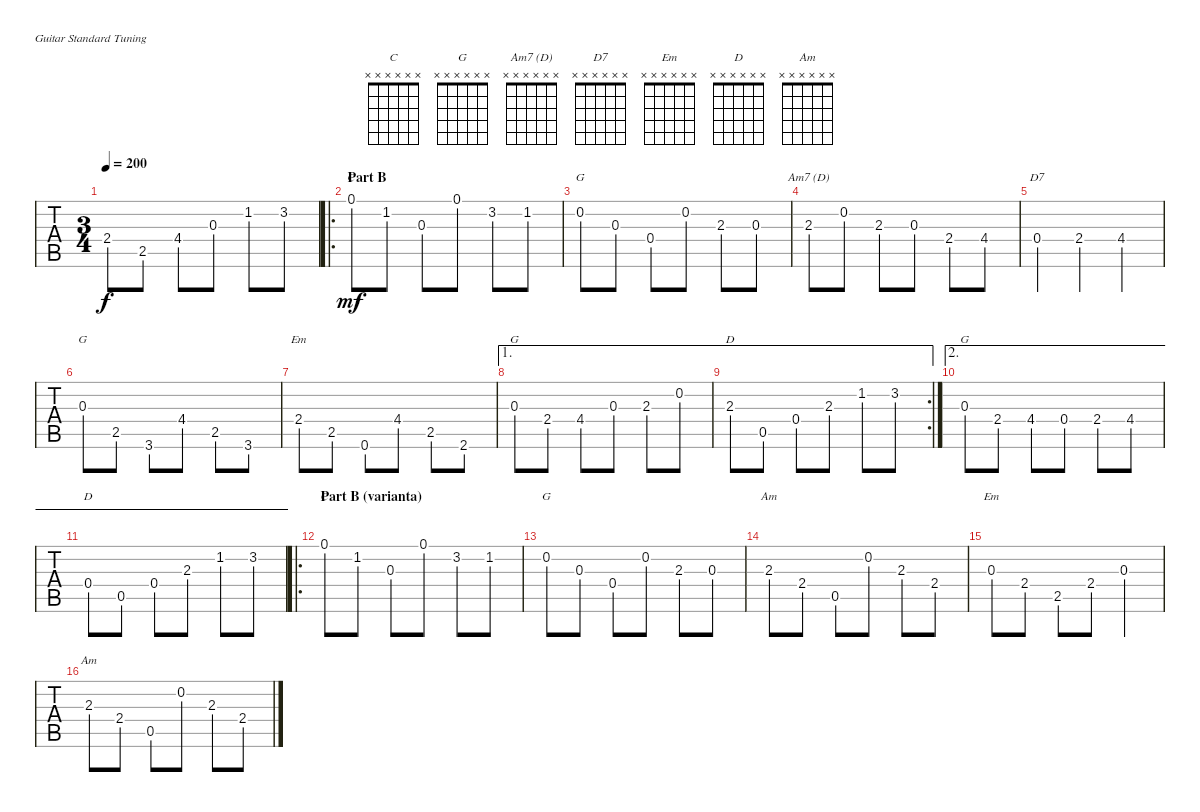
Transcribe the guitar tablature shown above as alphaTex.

\defaultSystemsLayout 4
\bracketExtendMode groupsimilarinstruments
\singleTrackTrackNamePolicy hidden
\multiTrackTrackNamePolicy allsystems
\otherSystemsTrackNameOrientation horizontal
\track ("Steel Guitar" "S-Gt") {multiBarRest instrument acousticguitarsteel}
\staff {tabs}
\tuning (E4 B3 G3 D3 A2 E2)
\chord ("C" x x x x x x)
\chord ("G" x x x x x x)
\chord ("Am7 (D)" x x x x x x)
\chord ("D7" x x x x x x)
\chord ("Em" x x x x x x)
\chord ("D" x x x x x x)
\chord ("Am" x x x x x x)
\ts (3 4)
\tempo 200
\clef g2
\ks c
2.4.8{dy f} 2.5.8 4.4.8 0.3.8 1.2.8 3.2.8 |
\ro
\section ("" "Part B")
0.1{hac}.8{ch "C" dy mf} 1.2.8 0.3.8 0.1.8 3.2{ac}.8 1.2{ac}.8 |
0.2{ac}.8{ch "G"} 0.3.8 0.4.8 0.2.8 2.3{ac}.8 0.3{ac}.8 |
2.3{ac}.8{ch "Am7 (D)"} 0.2{ac}.8 2.3.8 0.3{ac}.8 2.4{ac}.8 4.4{ac}.8 |
0.4{ac}.4{ch "D7"} 2.4{ac}.4 4.4{ac}.4 |
0.3{ac}.8{ch "G"} 2.5.8 3.6.8 4.4{ac}.8 2.5.8 3.6.8 |
2.4{hac}.8{ch "Em"} 2.5.8 0.6.8 4.4{ac}.8 2.5.8 2.6.8 |
\ae 1
0.3{ac}.8{ch "G"} 2.4{ac}.8 4.4{ac}.8 0.3{ac}.8 2.3{ac}.8 0.2{ac}.8 |
\ae 1
\rc 2
2.3{ac}.8{ch "D"} 0.5.8 0.4.8 2.3{ac}.8 1.2{hac}.8 3.2{hac}.8 |
\ae 2
0.3{ac}.8{ch "G"} 2.4{ac}.8 4.4{ac}.8 0.4{ac}.8 2.4{ac}.8 4.4.8 |
\ae 2
0.4{ac}.8{ch "D"} 0.5.8 0.4.8 2.3.8 1.2{hac}.8 3.2{hac}.8 |
\ro
\section ("" "Part B (varianta)")
0.1{hac}.8{ch "C"} 1.2.8 0.3.8 0.1.8 3.2{ac}.8 1.2{ac}.8 |
0.2{ac}.8{ch "G"} 0.3.8 0.4.8 0.2.8 2.3{ac}.8 0.3{ac}.8 |
2.3{hac}.8{ch "Am"} 2.4.8 0.5.8 0.2{hac}.8 2.3.8 2.4.8 |
0.3{ac}.8{ch "Em"} 2.4{hac}.8 2.5.8 2.4.8 0.3{ac}.4 |
2.3{hac}.8{ch "Am"} 2.4.8 0.5.8 0.2{hac}.8 2.3.8 2.4.8
